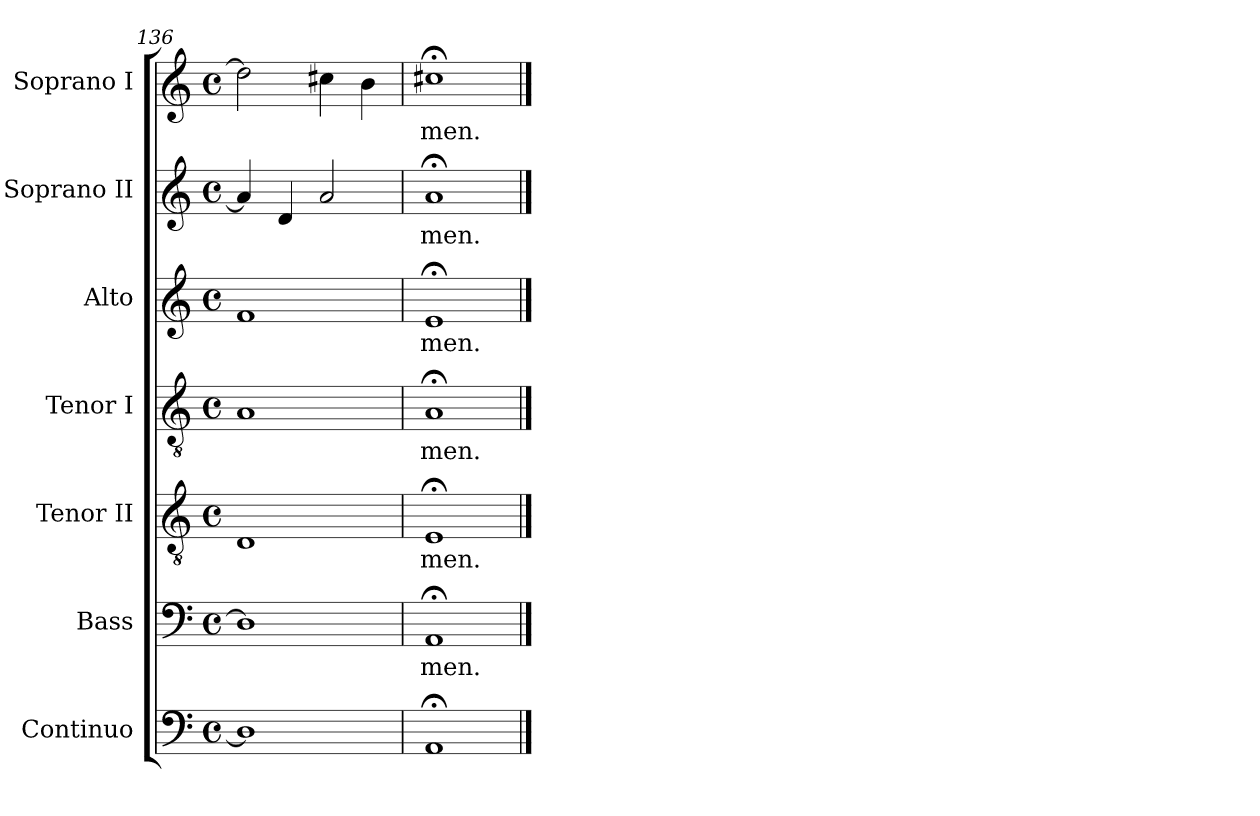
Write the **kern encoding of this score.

**kern	**kern	**text	**kern	**text	**kern	**text	**kern	**text	**kern	**text	**kern	**text
*part7	*part6	*part6	*part5	*part5	*part4	*part4	*part3	*part3	*part2	*part2	*part1	*part1
*staff7	*staff6	*staff6	*staff5	*staff5	*staff4	*staff4	*staff3	*staff3	*staff2	*staff2	*staff1	*staff1
*I"Continuo	*I"Bass	*	*I"Tenor II	*	*I"Tenor I	*	*I"Alto	*	*I"Soprano II	*	*I"Soprano I	*
*	*I'B	*	*I'T II	*	*I'T I	*	*I'A	*	*I'S II	*	*I'S I	*
*clefF4	*clefF4	*	*clefGv2	*	*clefGv2	*	*clefG2	*	*clefG2	*	*clefG2	*
*k[]	*k[]	*	*k[]	*	*k[]	*	*k[]	*	*k[]	*	*k[]	*
*C:	*C:	*	*C:	*	*C:	*	*C:	*	*C:	*	*C:	*
*M4/4	*M4/4	*	*M4/4	*	*M4/4	*	*M4/4	*	*M4/4	*	*M4/4	*
*met(c)	*met(c)	*	*met(c)	*	*met(c)	*	*met(c)	*	*met(c)	*	*met(c)	*
=136	=136	=136	=136	=136	=136	=136	=136	=136	=136	=136	=136	=136
1D/]	1D]	.	1D	.	1A	.	1f	.	4a]	.	2dd]	.
.	.	.	.	.	.	.	.	.	4d	.	.	.
.	.	.	.	.	.	.	.	.	2a	.	4cc#X	.
.	.	.	.	.	.	.	.	.	.	.	4b	.
=137	=137	=137	=137	=137	=137	=137	=137	=137	=137	=137	=137	=137
!	!	!LO:LY:b	!	!LO:LY:b	!	!LO:LY:b	!	!LO:LY:b	!	!LO:LY:b	!	!LO:LY:b
1AA;<	1AA;<	men.	1E;<	men.	1A;<	men.	1e;<	men.	1a;<	men.	1cc#X;<	men.
==	==	==	==	==	==	==	==	==	==	==	==	==
*-	*-	*-	*-	*-	*-	*-	*-	*-	*-	*-	*-	*-
